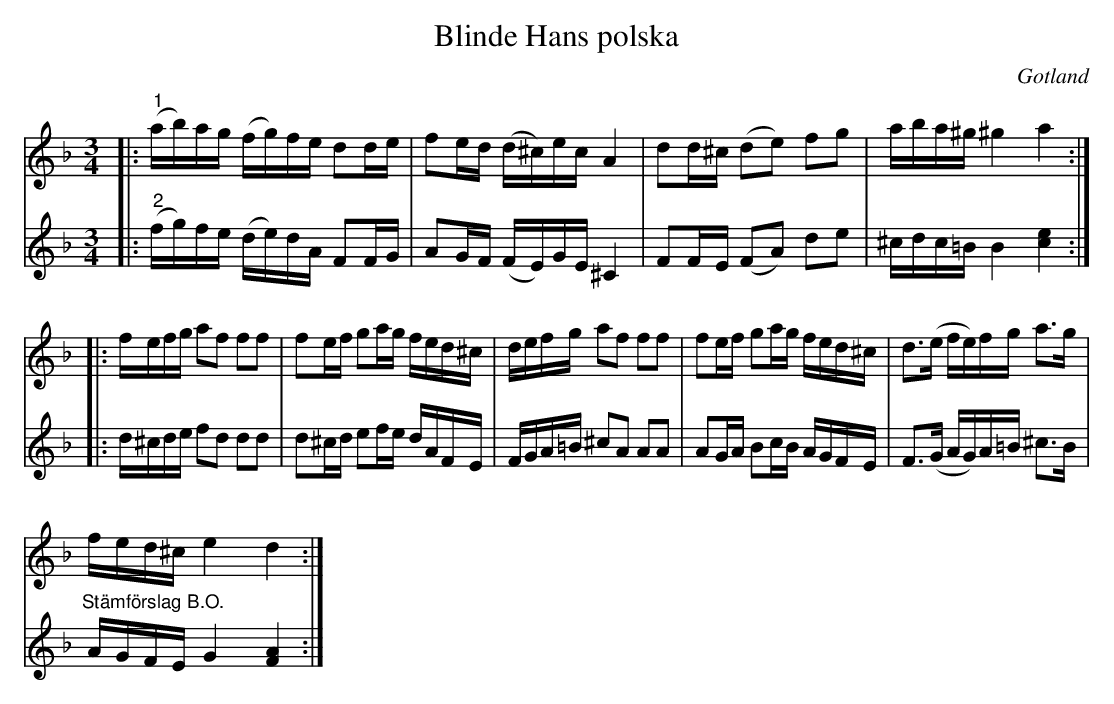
X:1
T:Blinde Hans polska
O:Gotland
L:1/16
M:3/4
K:F
V:1
|:"^1" (ab)ag (fg)fe d2de | f2ed (d^c)ec A4 | d2d^c (td2te2) f2g2 | aba^g ^g4 a4 ::
fefg a2f2 f2f2 | f2ef g2ag fed^c | defg a2f2 f2f2 | f2ef g2ag fed^c | d2>(e2 fe)fg a2>g2 |
fed^c e4 d4 :|
V:2
|:"^2" (fg)fe (de)dA F2FG | A2GF (FE)GE ^C4 | F2FE (tF2tA2) d2e2 | ^cdc=B B4 [ce]4 ::
d^cde f2d2 d2d2 | d2^cd e2fe dAFE | FGA=B ^c2A2 A2A2 |
A2GA B2cB AGFE | F2>(G2 AG)A=B ^c2>B2 |"^Stämförslag B.O." AGFE G4 [FA]4 :|
